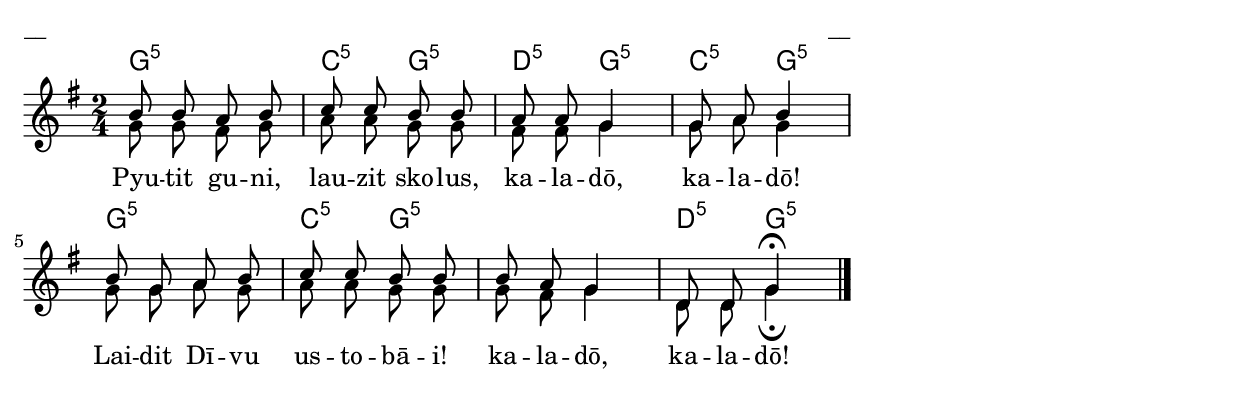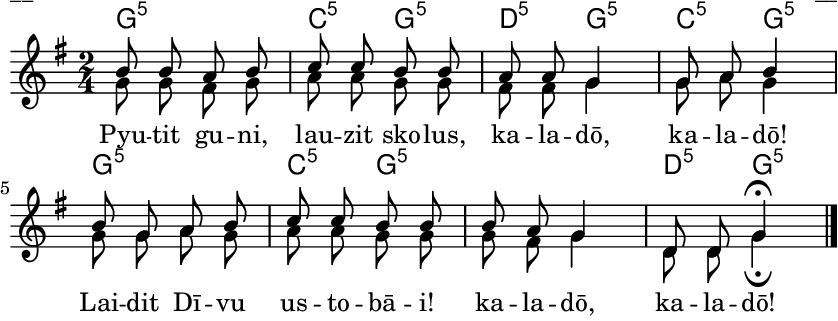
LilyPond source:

\version "2.13.18"
#(ly:set-option 'crop #t)

%\header {
%    title = "Pyutit guni, lauzit skolus"
%}
\paper {
line-width = 14\cm
left-margin = 0.4\cm
between-system-padding = 0.1\cm
between-system-space = 0.1\cm
}
\layout {
indent = #0
ragged-last = ##f
}


chordsA = \chordmode {
\time 2/4
g2:5 | c4:5 g4:5 | d4:5 g4:5 | c4:5 g4:5 |   
g2:5 | c4:5 g4:5 | g2:5 | d4:5 g4:5 |
}


voiceA = \relative c' {
\clef "treble"
\key g \major
\time 2/4
b'8 b a b | c8 c b b |
a8 a g4 | g8 a b4  |
b8 g a b | c8 c b b |
b8 a g4  | d8 d g4\fermata
\bar "|."
} 

voiceB = \relative c' {
\clef "treble"
\key g \major
\time 2/4
g'8 g fis g | a8 a g g |
fis8 fis g4 | g8 a g4  |
g8 g a g | a8 a g g |
g8 fis g4  | d8 d g4\fermata
} 

lyricA = \lyricmode {
Pyu -- tit gu -- ni, lau -- zit sko -- lus, 
ka -- la -- dō, ka -- la -- dō!
Lai -- dit Dī -- vu us -- to -- bā -- i! 
ka -- la -- dō, ka -- la -- dō!
} 

fullScore = <<
\new ChordNames { 
\set chordChanges = ##t
\chordsA 
}
\new Staff {
<<
\new Voice = "voiceA" { \voiceOne \autoBeamOff \voiceA }
\new Lyrics \lyricsto "voiceA" \lyricA
\new Voice = "voiceB" { \voiceTwo \autoBeamOff \voiceB }
>>
}
>>

\score {
\fullScore
\header { piece = "__" opus = "__" }
}
\markup { \with-color #(x11-color 'white) \sans \smaller "__" }
\score {
\unfoldRepeats
\fullScore
\midi {
\context { \Staff \remove "Staff_performer" }
\context { \Voice \consists "Staff_performer" }
}
}



